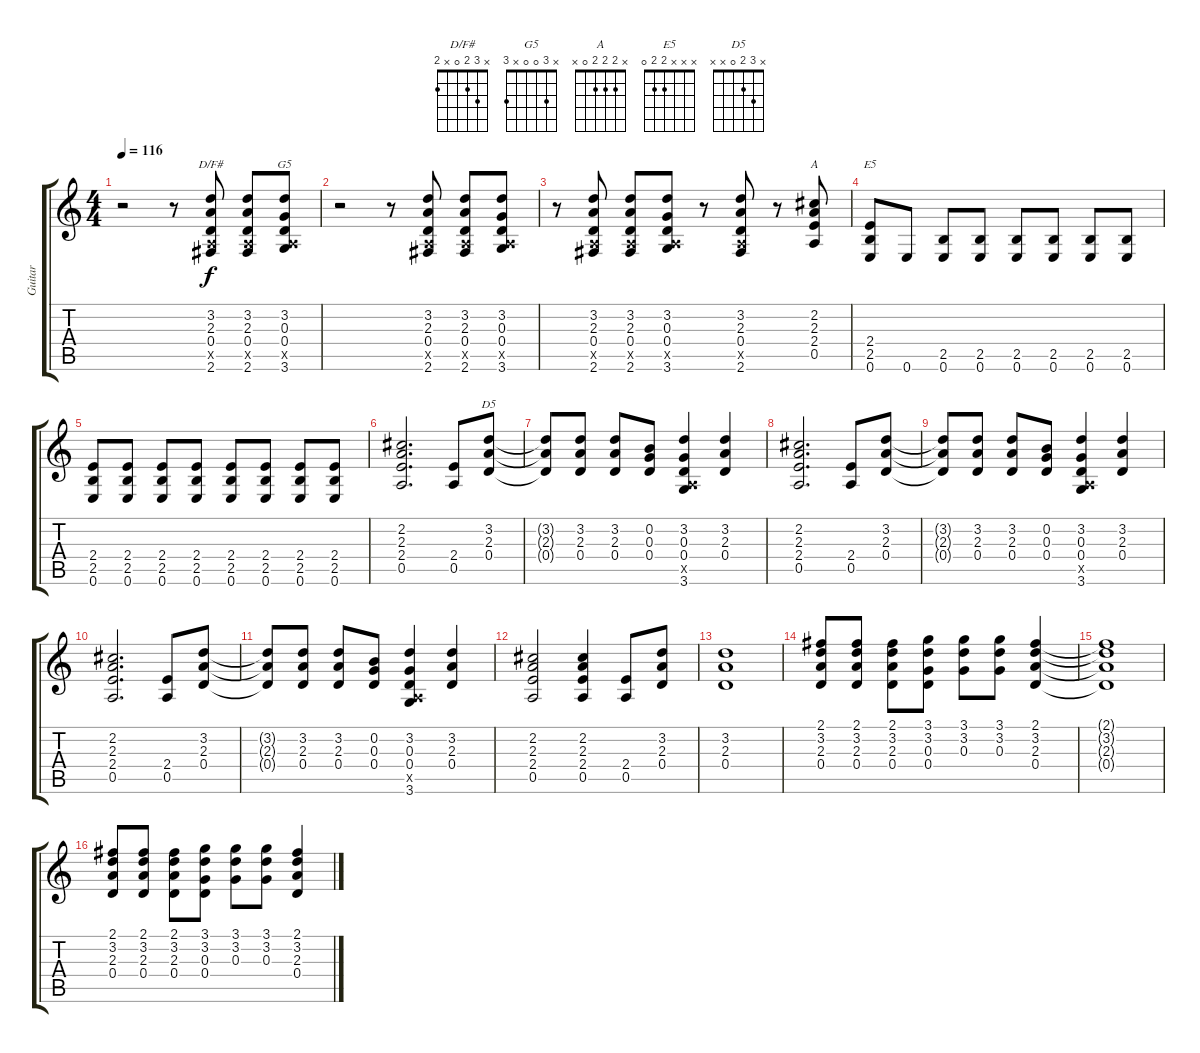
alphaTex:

\track ("Guitar" "Guitar") {instrument overdrivenguitar}
\staff {score tabs}
\tuning (E4 B3 G3 D3 A2 E2) {hide}
\chord ("D/F#" x 3 2 0 x 2)
\chord ("G5" x 3 0 0 x 3)
\chord ("A" x 2 2 2 0 x)
\chord ("E5" x x x 2 2 0)
\chord ("D5" x 3 2 0 x x)
\ts (4 4)
\tempo 116
\clef g2
\ks c
r.2{dy f} r.8 (3.2 2.3 0.4 0.5{x} 2.6).8{ch "D/F#"} (3.2 2.3 0.4 0.5{x} 2.6).8 (3.2 0.3 0.4 0.5{x} 3.6).8{ch "G5"} |
r.2 r.8 (3.2 2.3 0.4 0.5{x} 2.6).8 (3.2 2.3 0.4 0.5{x} 2.6).8 (3.2 0.3 0.4 0.5{x} 3.6).8 |
r.8 (3.2 2.3 0.4 0.5{x} 2.6).8 (3.2 2.3 0.4 0.5{x} 2.6).8 (3.2 0.3 0.4 0.5{x} 3.6).8 r.8 (3.2 2.3 0.4 0.5{x} 2.6).8 r.8 (2.2 2.3 2.4 0.5).8{ch "A"} |
(2.4 2.5 0.6).8{ch "E5"} 0.6.8 (2.5 0.6).8 (2.5 0.6).8 (2.5 0.6).8 (2.5 0.6).8 (2.5 0.6).8 (2.5 0.6).8 |
(2.4 2.5 0.6).8 (2.4 2.5 0.6).8 (2.4 2.5 0.6).8 (2.4 2.5 0.6).8 (2.4 2.5 0.6).8 (2.4 2.5 0.6).8 (2.4 2.5 0.6).8 (2.4 2.5 0.6).8 |
(2.2 2.3 2.4 0.5).2{d} (2.4 0.5).8 (3.2 2.3 0.4).8{ch "D5"} |
(3.2{t} 2.3{t} 0.4{t}).8 (3.2 2.3 0.4).8 (3.2 2.3 0.4).8 (0.2 0.3 0.4).8 (3.2 0.3 0.4 0.5{x} 3.6).4 (3.2 2.3 0.4).4 |
(2.2 2.3 2.4 0.5).2{d} (2.4 0.5).8 (3.2 2.3 0.4).8 |
(3.2{t} 2.3{t} 0.4{t}).8 (3.2 2.3 0.4).8 (3.2 2.3 0.4).8 (0.2 0.3 0.4).8 (3.2 0.3 0.4 0.5{x} 3.6).4 (3.2 2.3 0.4).4 |
(2.2 2.3 2.4 0.5).2{d} (2.4 0.5).8 (3.2 2.3 0.4).8 |
(3.2{t} 2.3{t} 0.4{t}).8 (3.2 2.3 0.4).8 (3.2 2.3 0.4).8 (0.2 0.3 0.4).8 (3.2 0.3 0.4 0.5{x} 3.6).4 (3.2 2.3 0.4).4 |
(2.2 2.3 2.4 0.5).2 (2.2 2.3 2.4 0.5).4 (2.4 0.5).8 (3.2 2.3 0.4).8 |
(3.2 2.3 0.4).1 |
(2.1 3.2 2.3 0.4).8 (2.1 3.2 2.3 0.4).8 (2.1 3.2 2.3 0.4).8 (3.1 3.2 0.3 0.4).8 (3.1 3.2 0.3).8 (3.1 3.2 0.3).8 (2.1 3.2 2.3 0.4).4 |
(2.1{t} 3.2{t} 2.3{t} 0.4{t}).1 |
(2.1 3.2 2.3 0.4).8 (2.1 3.2 2.3 0.4).8 (2.1 3.2 2.3 0.4).8 (3.1 3.2 0.3 0.4).8 (3.1 3.2 0.3).8 (3.1 3.2 0.3).8 (2.1 3.2 2.3 0.4).4
